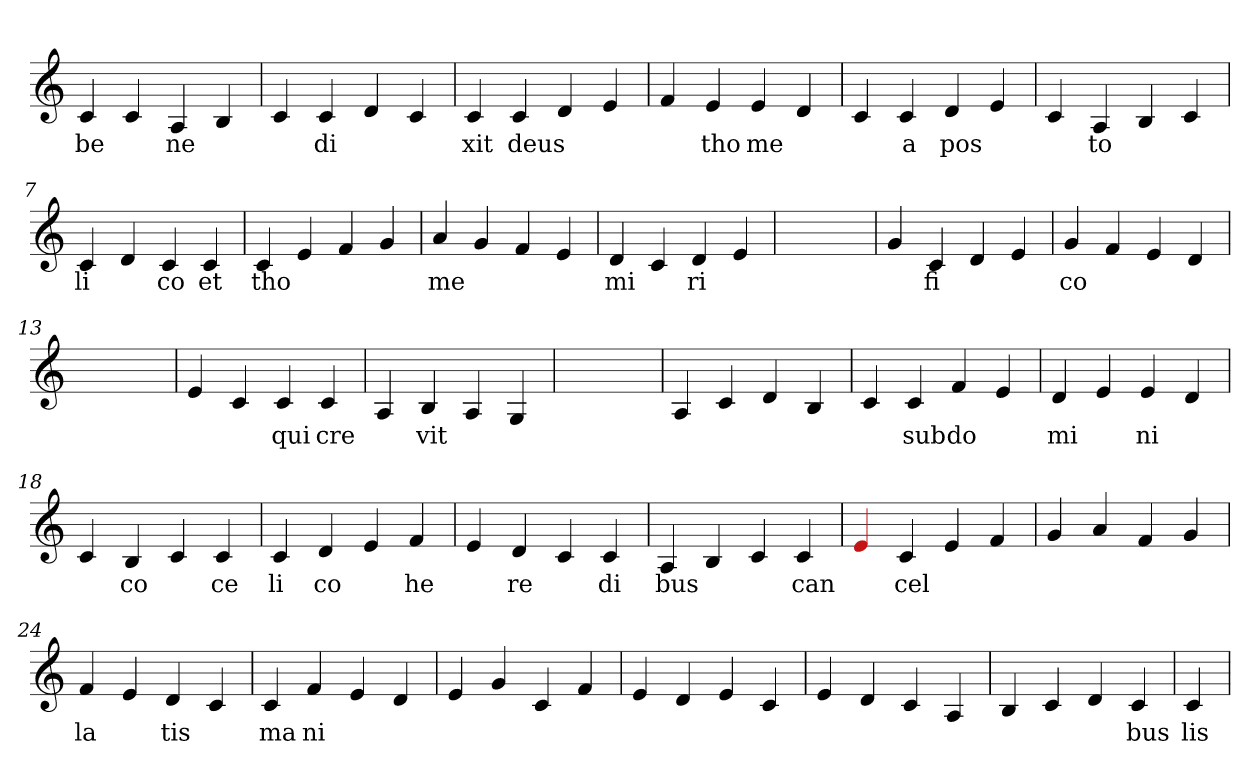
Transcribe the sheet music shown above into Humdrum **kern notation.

**kern	**text
*part1	*part1
*staff1	*staff1
*clefG2	*
=1	=1
4c	be
4c	.
4A	ne
4B	.
=2	=2
4c	.
4c	di
4d	.
4c	.
=3	=3
4c	xit
4c	deus
4d	.
4e	.
=4	=4
4f	.
4e	tho
4e	me
4d	.
=5	=5
4c	.
4c	a
4d	pos
4e	.
=6	=6
4c	.
4A	to
4B	.
4c	.
=7	=7
4c	li
4d	.
4c	co
4c	et
=8	=8
4c	tho
4e	.
4f	.
4g	.
=9	=9
4a	me
4g	.
4f	.
4e	.
=10	=10
4d	mi
4c	.
4d	ri
4e	.
=11	=11
1ryy	.
=11	=11
4g	.
4c	fi
4d	.
4e	.
=12	=12
4g	co
4f	.
4e	.
4d	.
=13	=13
1ryy	.
=13	=13
4e	.
4c	.
4c	qui
4c	cre
=14	=14
4A	.
4B	vit
4A	.
4G	.
=15	=15
1ryy	.
=15	=15
4A	.
4c	.
4d	.
4B	.
=16	=16
4c	.
4c	sub
4f	do
4e	.
=17	=17
4d	mi
4e	.
4e	ni
4d	.
=18	=18
4c	.
4B	co
4c	.
4c	ce
=19	=19
4c	li
4d	co
4e	.
4f	he
=20	=20
4e	.
4d	re
4c	.
4c	di
=21	=21
4A	bus
4B	.
4c	.
4c	can
=22	=22
4Re	.
4c	cel
4e	.
4f	.
=23	=23
4g	.
4a	.
4f	.
4g	.
=24	=24
4f	la
4e	.
4d	tis
4c	.
=25	=25
4c	ma
4f	ni
4e	.
4d	.
=26	=26
4e	.
4g	.
4c	.
4f	.
=27	=27
4e	.
4d	.
4e	.
4c	.
=28	=28
4e	.
4d	.
4c	.
4A	.
=29	=29
4B	.
4c	.
4d	.
4c	bus
=30	=30
4c	lis
=	=
*-	*-
